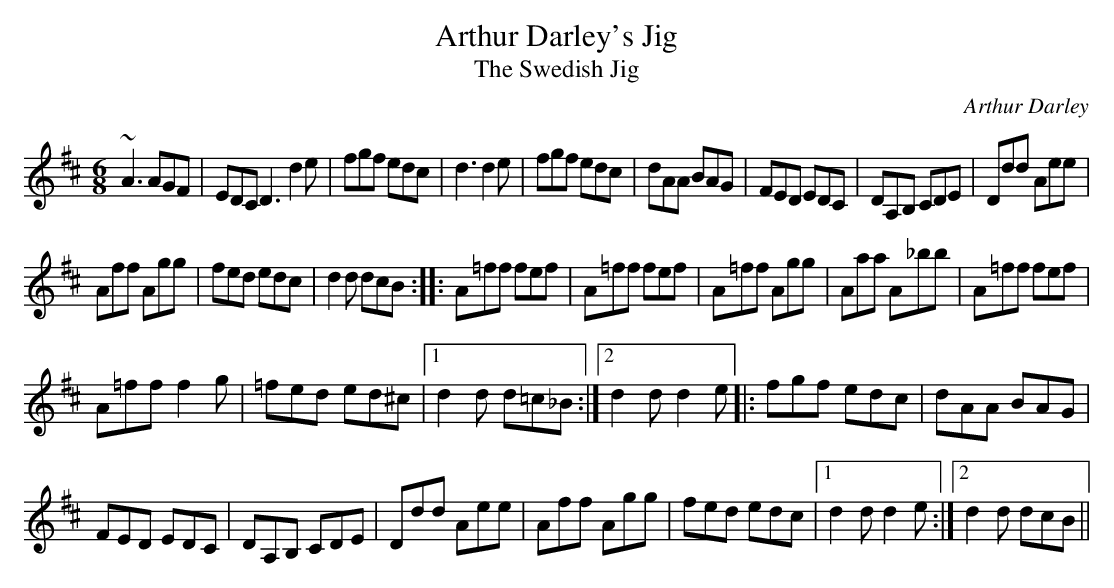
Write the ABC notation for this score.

X:1
T:Arthur Darley's Jig
T:Swedish Jig, The
C:Arthur Darley
M:6/8 % But second bar is 9/8!
K:D
~A3 AGF|EDC D3 d2e|fgf edc|d3 d2e|fgf edc|dAA BAG|FED EDC|DA,B, CDE|Ddd Aee|
Aff Agg|fed edc|d2d dcB::A=ff fef|A=ff fef|A=ff Agg|Aaa A_bb|A=ff fef|
A=ff f2g|=fed ed^c|1 d2d d=c_B:|2 d2d d2e|:fgf edc|dAA BAG|
FED EDC|DA,B, CDE|Ddd Aee|Aff Agg|fed edc|1 d2d d2e:|2 d2d dcB||
